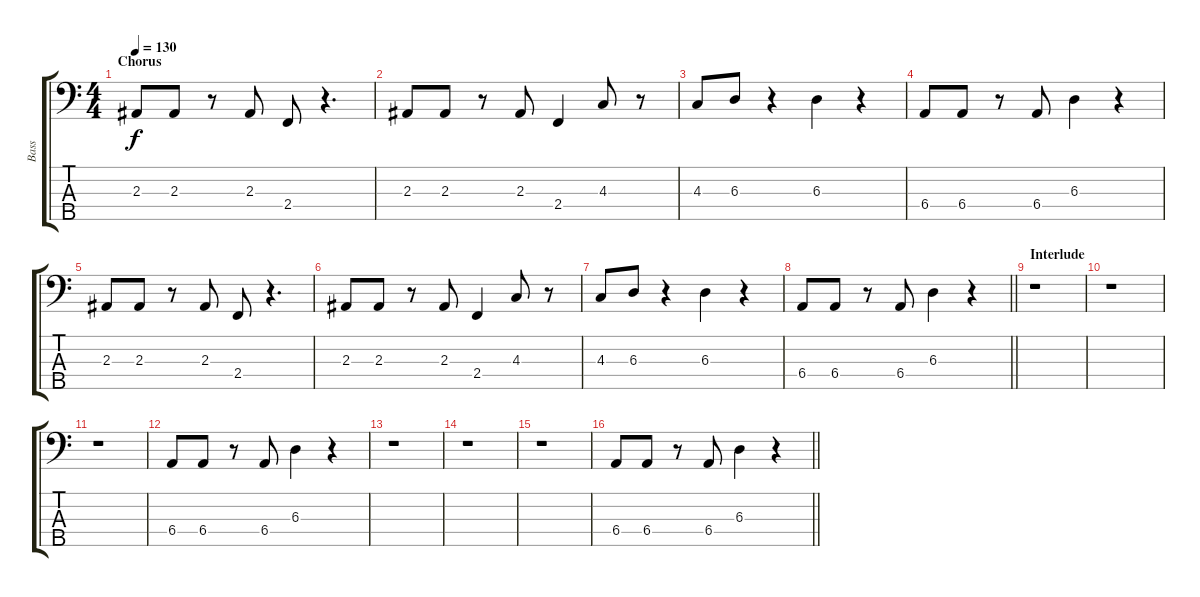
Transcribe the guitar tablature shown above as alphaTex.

\track ("Bass" "Bass") {instrument electricbassfinger}
\staff {score tabs}
\tuning (Gb2 Db2 Ab1 Eb1 Bb0) {hide}
\ts (4 4)
\section ("" "Chorus")
\tempo 130
\clef f4
\ks c
2.3.8{dy f} 2.3.8 r.8 2.3.8 2.4.8 r.4{d} |
2.3.8 2.3.8 r.8 2.3.8 2.4.4 4.3.8 r.8 |
4.3.8 6.3.8 r.4 6.3.4 r.4 |
6.4.8 6.4.8 r.8 6.4.8 6.3.4 r.4 |
2.3.8 2.3.8 r.8 2.3.8 2.4.8 r.4{d} |
2.3.8 2.3.8 r.8 2.3.8 2.4.4 4.3.8 r.8 |
4.3.8 6.3.8 r.4 6.3.4 r.4 |
\barLineRight lightlight
6.4.8 6.4.8 r.8 6.4.8 6.3.4 r.4 |
\section ("" "Interlude")
r.1 |
r.1 |
r.1 |
6.4.8 6.4.8 r.8 6.4.8 6.3.4 r.4 |
r.1 |
r.1 |
r.1 |
\barLineRight lightlight
6.4.8 6.4.8 r.8 6.4.8 6.3.4 r.4
